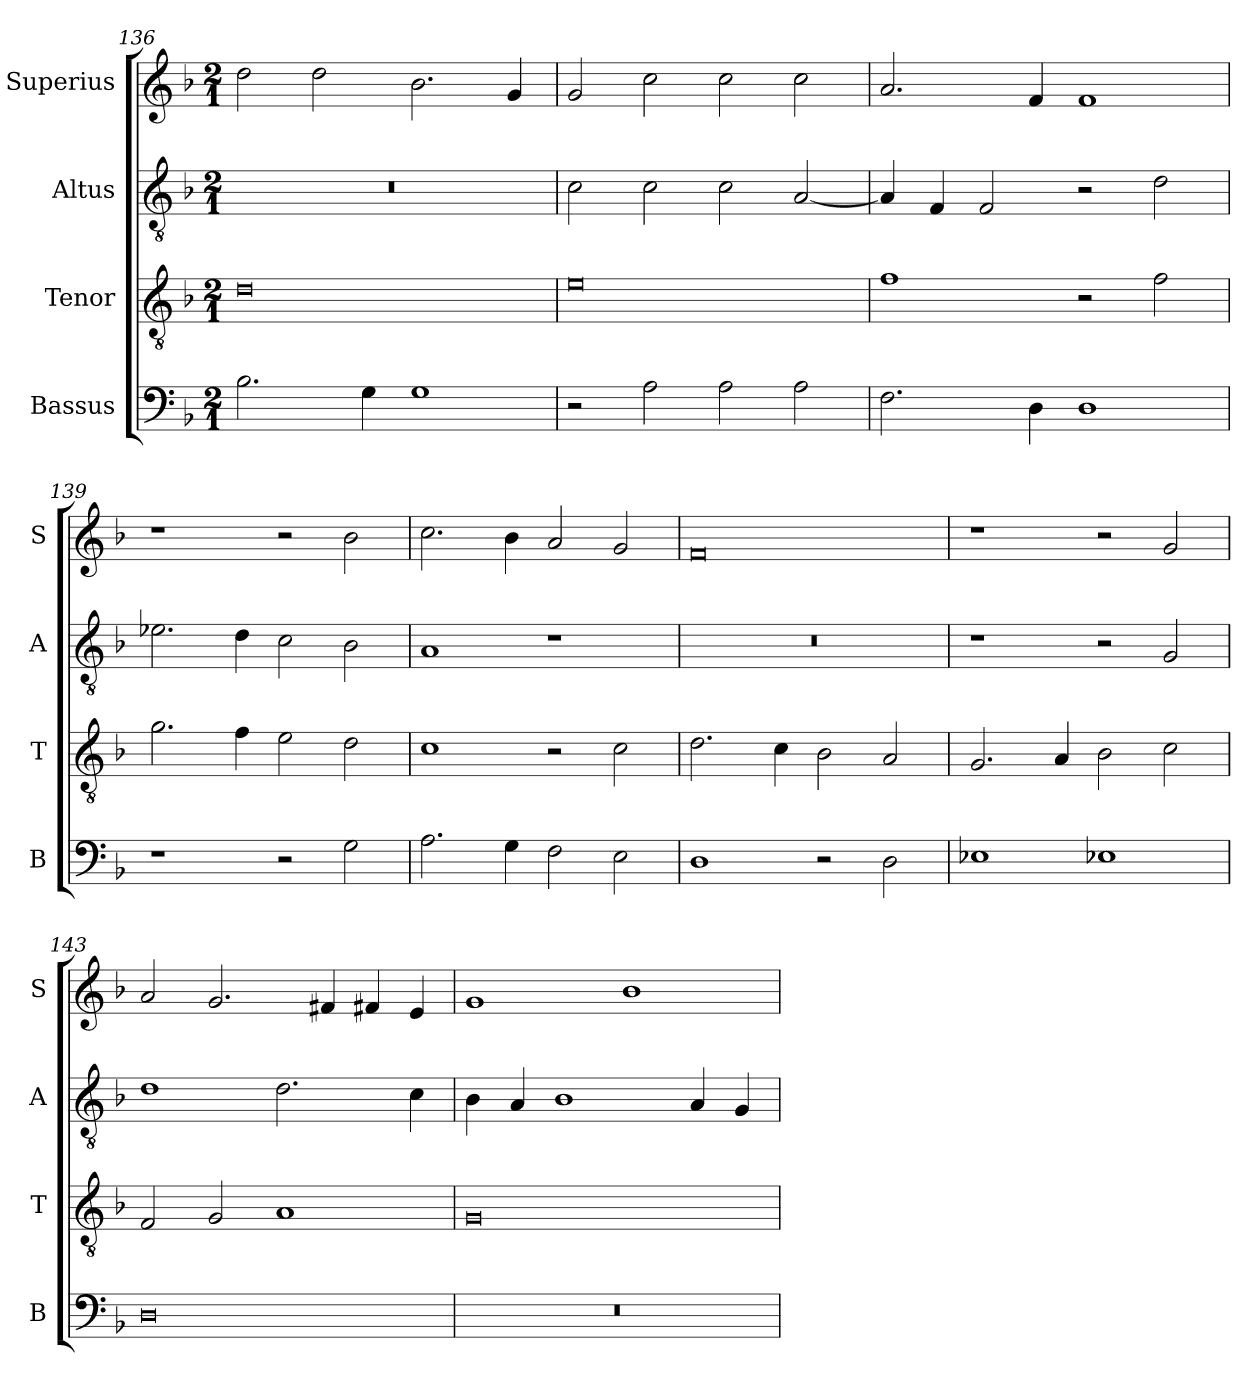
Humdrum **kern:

**kern	**kern	**kern	**kern
*part4	*part3	*part2	*part1
*staff4	*staff3	*staff2	*staff1
*I"Bassus	*I"Tenor	*I"Altus	*I"Superius
*I'B	*I'T	*I'A	*I'S
*clefF4	*clefGv2	*clefGv2	*clefG2
*k[b-]	*k[b-]	*k[b-]	*k[b-]
*M2/1	*M2/1	*M2/1	*M2/1
=136	=136	=136	=136
2.B-\	0d	0r	2dd\
.	.	.	2dd\
4G\	.	.	.
1G	.	.	2.b-\
.	.	.	4g/
=137	=137	=137	=137
2r	0e	2c\	2g/
2A\	.	2c\	2cc\
2A\	.	2c\	2cc\
2A\	.	[2A/	2cc\
=138	=138	=138	=138
2.F\	1f	4A/]	2.a/
.	.	4F/	.
.	.	2F/	.
4D\	.	.	4f/
1D	2r	2r	1f
.	2f\	2d\	.
=139	=139	=139	=139
1r	2.g\	2.e-X\	1r
.	4f\	4d\	.
2r	2e\	2c\	2r
2G\	2d\	2B-\	2b-\
=140	=140	=140	=140
2.A\	1c	1A	2.cc\
4G\	.	.	4b-\
2F\	2r	1r	2a/
2E\	2c\	.	2g/
=141	=141	=141	=141
1D	2.d\	0r	0f
.	4c\	.	.
2r	2B-\	.	.
2D\	2A/	.	.
=142	=142	=142	=142
1E-X	2.G/	1r	1r
.	4A/	.	.
1E-X	2B-\	2r	2r
.	2c\	2G/	2g/
=143	=143	=143	=143
0D	2F/	1d	2a/
.	2G/	.	2.g/
.	1A	2.d\	.
.	.	.	4f#X/
.	.	.	4f#X/
.	.	4c\	4e/
=144	=144	=144	=144
0r	0G	4B-\	1g
.	.	4A/	.
.	.	1B-	.
.	.	.	1b-
.	.	4A/	.
.	.	4G/	.
=	=	=	=
*-	*-	*-	*-
